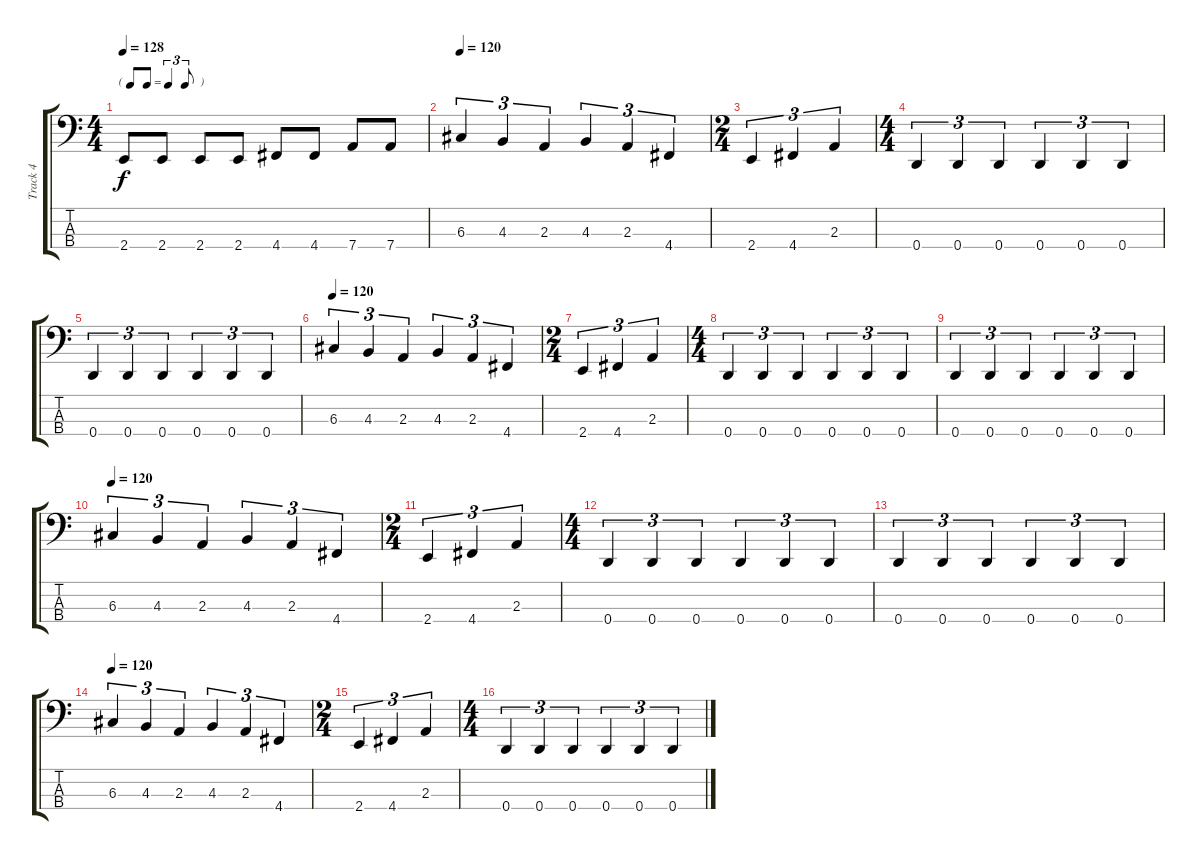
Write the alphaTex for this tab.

\track ("Track 4" "Track 4") {instrument electricbassfinger}
\staff {score tabs}
\tuning (F2 C2 G1 D1) {hide}
\ts (4 4)
\tf triplet8th
\tempo 128
\clef f4
\ks c
2.4.8{dy f} 2.4.8 2.4.8 2.4.8 4.4.8 4.4.8 7.4.8 7.4.8 |
\tempo 120
6.3.4{tu (3 2)} 4.3.4{tu (3 2)} 2.3.4{tu (3 2)} 4.3.4{tu (3 2)} 2.3.4{tu (3 2)} 4.4.4{tu (3 2)} |
\ts (2 4)
2.4.4{tu (3 2)} 4.4.4{tu (3 2)} 2.3.4{tu (3 2)} |
\ts (4 4)
0.4.4{tu (3 2)} 0.4.4{tu (3 2)} 0.4.4{tu (3 2)} 0.4.4{tu (3 2)} 0.4.4{tu (3 2)} 0.4.4{tu (3 2)} |
0.4.4{tu (3 2)} 0.4.4{tu (3 2)} 0.4.4{tu (3 2)} 0.4.4{tu (3 2)} 0.4.4{tu (3 2)} 0.4.4{tu (3 2)} |
\tempo 120
6.3.4{tu (3 2)} 4.3.4{tu (3 2)} 2.3.4{tu (3 2)} 4.3.4{tu (3 2)} 2.3.4{tu (3 2)} 4.4.4{tu (3 2)} |
\ts (2 4)
2.4.4{tu (3 2)} 4.4.4{tu (3 2)} 2.3.4{tu (3 2)} |
\ts (4 4)
0.4.4{tu (3 2)} 0.4.4{tu (3 2)} 0.4.4{tu (3 2)} 0.4.4{tu (3 2)} 0.4.4{tu (3 2)} 0.4.4{tu (3 2)} |
0.4.4{tu (3 2)} 0.4.4{tu (3 2)} 0.4.4{tu (3 2)} 0.4.4{tu (3 2)} 0.4.4{tu (3 2)} 0.4.4{tu (3 2)} |
\tempo 120
6.3.4{tu (3 2)} 4.3.4{tu (3 2)} 2.3.4{tu (3 2)} 4.3.4{tu (3 2)} 2.3.4{tu (3 2)} 4.4.4{tu (3 2)} |
\ts (2 4)
2.4.4{tu (3 2)} 4.4.4{tu (3 2)} 2.3.4{tu (3 2)} |
\ts (4 4)
0.4.4{tu (3 2)} 0.4.4{tu (3 2)} 0.4.4{tu (3 2)} 0.4.4{tu (3 2)} 0.4.4{tu (3 2)} 0.4.4{tu (3 2)} |
0.4.4{tu (3 2)} 0.4.4{tu (3 2)} 0.4.4{tu (3 2)} 0.4.4{tu (3 2)} 0.4.4{tu (3 2)} 0.4.4{tu (3 2)} |
\tempo 120
6.3.4{tu (3 2)} 4.3.4{tu (3 2)} 2.3.4{tu (3 2)} 4.3.4{tu (3 2)} 2.3.4{tu (3 2)} 4.4.4{tu (3 2)} |
\ts (2 4)
2.4.4{tu (3 2)} 4.4.4{tu (3 2)} 2.3.4{tu (3 2)} |
\ts (4 4)
0.4.4{tu (3 2)} 0.4.4{tu (3 2)} 0.4.4{tu (3 2)} 0.4.4{tu (3 2)} 0.4.4{tu (3 2)} 0.4.4{tu (3 2)}
